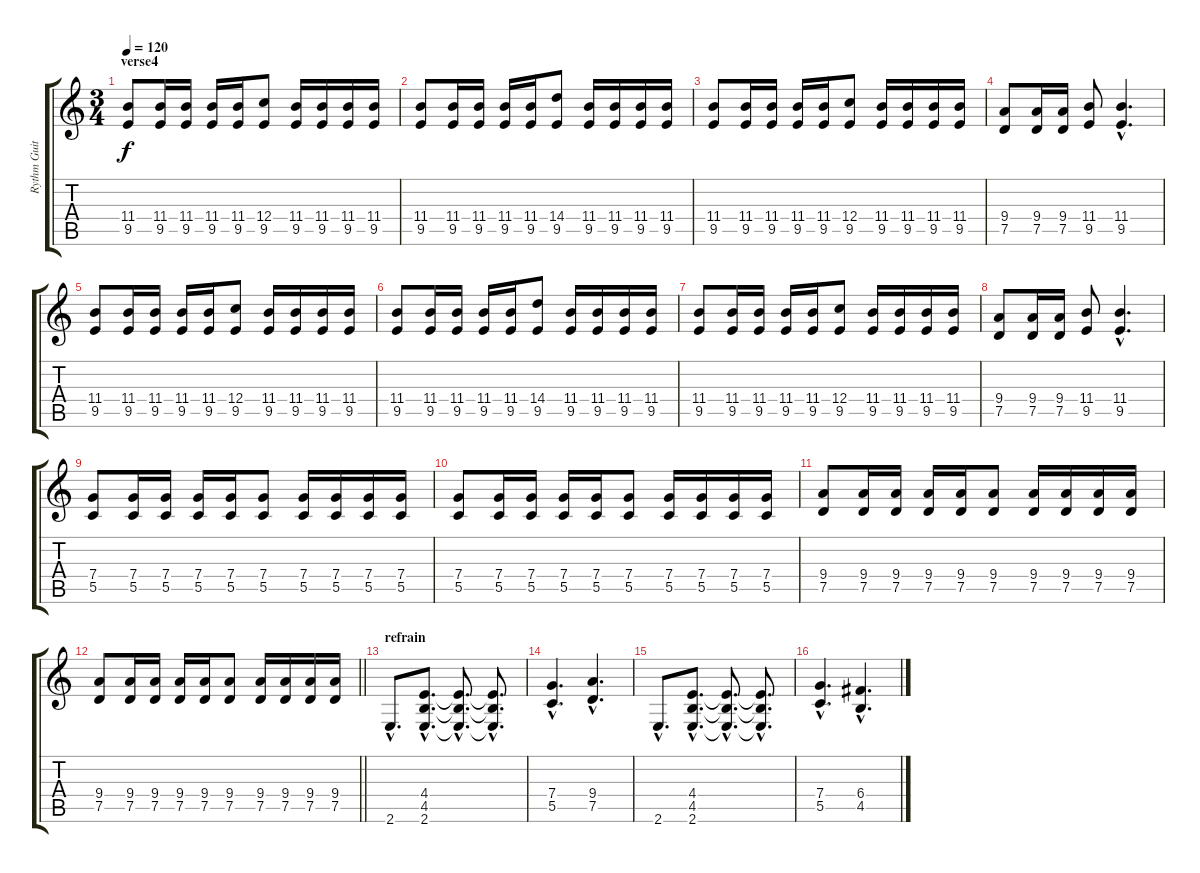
\track ("Rythm Guitare" "Rythm Guit") {instrument distortionguitar}
\staff {score tabs}
\tuning (D4 A3 F3 C3 G2 D2) {hide}
\ts (3 4)
\section ("" "verse4")
\tempo 120
\clef g2
\ks c
(11.4 9.5).8{dy f} (11.4 9.5).16 (11.4 9.5).16 (11.4 9.5).16 (11.4 9.5).16 (12.4 9.5).8 (11.4 9.5).16 (11.4 9.5).16 (11.4 9.5).16 (11.4 9.5).16 |
(11.4 9.5).8 (11.4 9.5).16 (11.4 9.5).16 (11.4 9.5).16 (11.4 9.5).16 (14.4 9.5).8 (11.4 9.5).16 (11.4 9.5).16 (11.4 9.5).16 (11.4 9.5).16 |
(11.4 9.5).8 (11.4 9.5).16 (11.4 9.5).16 (11.4 9.5).16 (11.4 9.5).16 (12.4 9.5).8 (11.4 9.5).16 (11.4 9.5).16 (11.4 9.5).16 (11.4 9.5).16 |
(9.4 7.5).8 (9.4 7.5).16 (9.4 7.5).16 (11.4 9.5).8 (11.4{hac} 9.5{hac}).4{d} |
(11.4 9.5).8 (11.4 9.5).16 (11.4 9.5).16 (11.4 9.5).16 (11.4 9.5).16 (12.4 9.5).8 (11.4 9.5).16 (11.4 9.5).16 (11.4 9.5).16 (11.4 9.5).16 |
(11.4 9.5).8 (11.4 9.5).16 (11.4 9.5).16 (11.4 9.5).16 (11.4 9.5).16 (14.4 9.5).8 (11.4 9.5).16 (11.4 9.5).16 (11.4 9.5).16 (11.4 9.5).16 |
(11.4 9.5).8 (11.4 9.5).16 (11.4 9.5).16 (11.4 9.5).16 (11.4 9.5).16 (12.4 9.5).8 (11.4 9.5).16 (11.4 9.5).16 (11.4 9.5).16 (11.4 9.5).16 |
(9.4 7.5).8 (9.4 7.5).16 (9.4 7.5).16 (11.4 9.5).8 (11.4{hac} 9.5{hac}).4{d} |
(7.4 5.5).8 (7.4 5.5).16 (7.4 5.5).16 (7.4 5.5).16 (7.4 5.5).16 (7.4 5.5).8 (7.4 5.5).16 (7.4 5.5).16 (7.4 5.5).16 (7.4 5.5).16 |
(7.4 5.5).8 (7.4 5.5).16 (7.4 5.5).16 (7.4 5.5).16 (7.4 5.5).16 (7.4 5.5).8 (7.4 5.5).16 (7.4 5.5).16 (7.4 5.5).16 (7.4 5.5).16 |
(9.4 7.5).8 (9.4 7.5).16 (9.4 7.5).16 (9.4 7.5).16 (9.4 7.5).16 (9.4 7.5).8 (9.4 7.5).16 (9.4 7.5).16 (9.4 7.5).16 (9.4 7.5).16 |
\barLineRight lightlight
(9.4 7.5).8 (9.4 7.5).16 (9.4 7.5).16 (9.4 7.5).16 (9.4 7.5).16 (9.4 7.5).8 (9.4 7.5).16 (9.4 7.5).16 (9.4 7.5).16 (9.4 7.5).16 |
\section ("" "refrain")
2.6{hac}.8{d} (4.4{hac} 4.5{hac} 2.6{hac}).8{d} (4.4{hac t} 4.5{hac t} 2.6{hac t}).8{d} (4.4{hac t} 4.5{hac t} 2.6{hac t}).8{d} |
(7.4{hac} 5.5{hac}).4{d} (9.4{hac} 7.5{hac}).4{d} |
2.6{hac}.8{d} (4.4{hac} 4.5{hac} 2.6{hac}).8{d} (4.4{hac t} 4.5{hac t} 2.6{hac t}).8{d} (4.4{hac t} 4.5{hac t} 2.6{hac t}).8{d} |
(7.4{hac} 5.5{hac}).4{d} (6.4{hac} 4.5{hac}).4{d}
